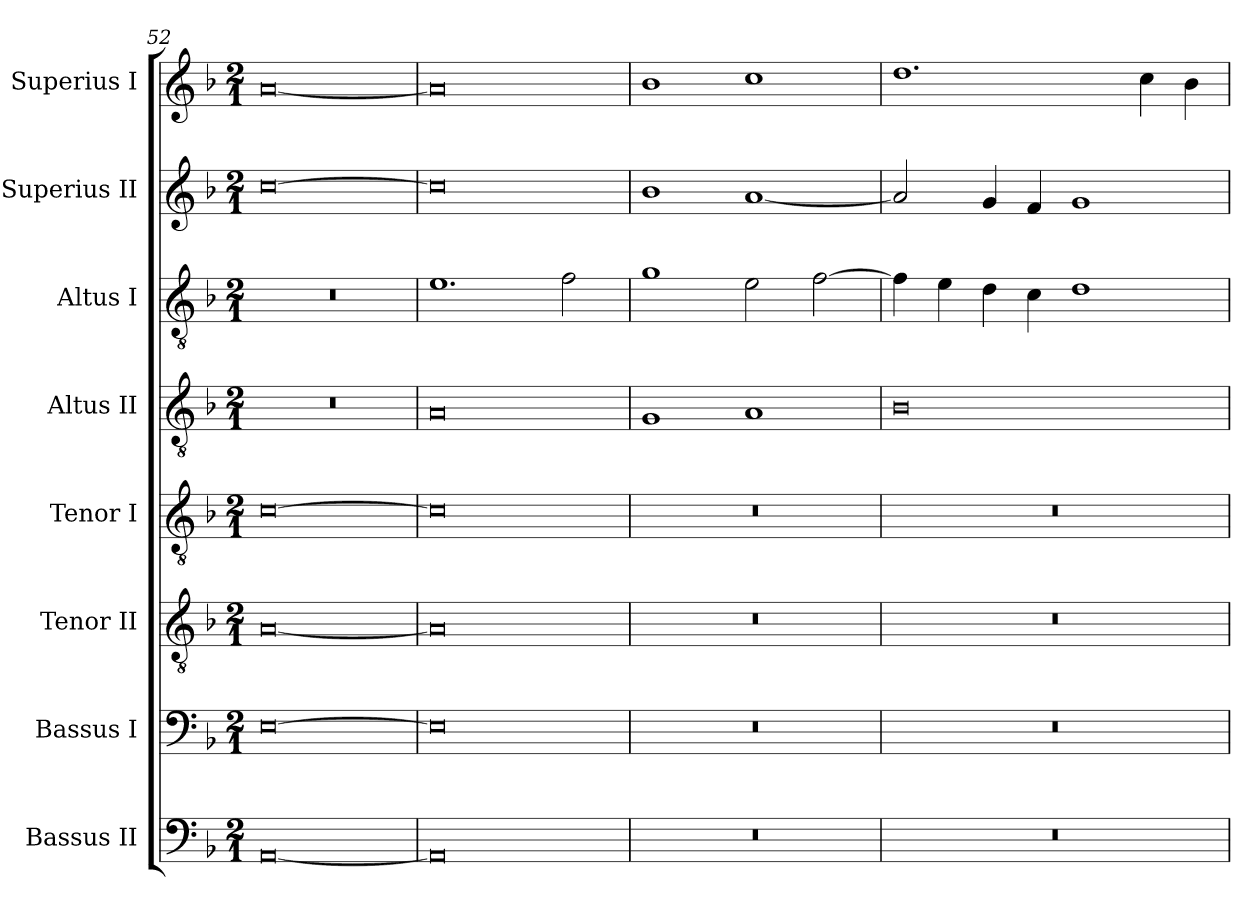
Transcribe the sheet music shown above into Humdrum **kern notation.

**kern	**kern	**kern	**kern	**kern	**kern	**kern	**kern
*part8	*part7	*part6	*part5	*part4	*part3	*part2	*part1
*staff8	*staff7	*staff6	*staff5	*staff4	*staff3	*staff2	*staff1
*I"Bassus II	*I"Bassus I	*I"Tenor II	*I"Tenor I	*I"Altus II	*I"Altus I	*I"Superius II	*I"Superius I
*I'B. II	*I'B. I	*I'T. II	*I'T. I	*I'A. II	*I'A. I	*I'S. II	*I'S. I
*clefF4	*clefF4	*clefGv2	*clefGv2	*clefGv2	*clefGv2	*clefG2	*clefG2
*k[b-]	*k[b-]	*k[b-]	*k[b-]	*k[b-]	*k[b-]	*k[b-]	*k[b-]
*F:	*F:	*F:	*F:	*F:	*F:	*F:	*F:
*M2/1	*M2/1	*M2/1	*M2/1	*M2/1	*M2/1	*M2/1	*M2/1
=52	=52	=52	=52	=52	=52	=52	=52
[0AA	[0E	[0A	[0c	0r	0r	[0cc	[0a
=53	=53	=53	=53	=53	=53	=53	=53
0AA]	0E]	0A]	0c]	0A	1.e	0cc]	0a]
.	.	.	.	.	2f	.	.
=54	=54	=54	=54	=54	=54	=54	=54
0r	0r	0r	0r	1G	1g	1b-	1b-
.	.	.	.	1A	2e	[1a	1cc
.	.	.	.	.	[2f	.	.
=55	=55	=55	=55	=55	=55	=55	=55
0r	0r	0r	0r	0B-	4f]	2a]	1.dd
.	.	.	.	.	4e	.	.
.	.	.	.	.	4d	4g	.
.	.	.	.	.	4c	4f	.
.	.	.	.	.	1d	1g	.
.	.	.	.	.	.	.	4cc
.	.	.	.	.	.	.	4b-
=	=	=	=	=	=	=	=
*-	*-	*-	*-	*-	*-	*-	*-
